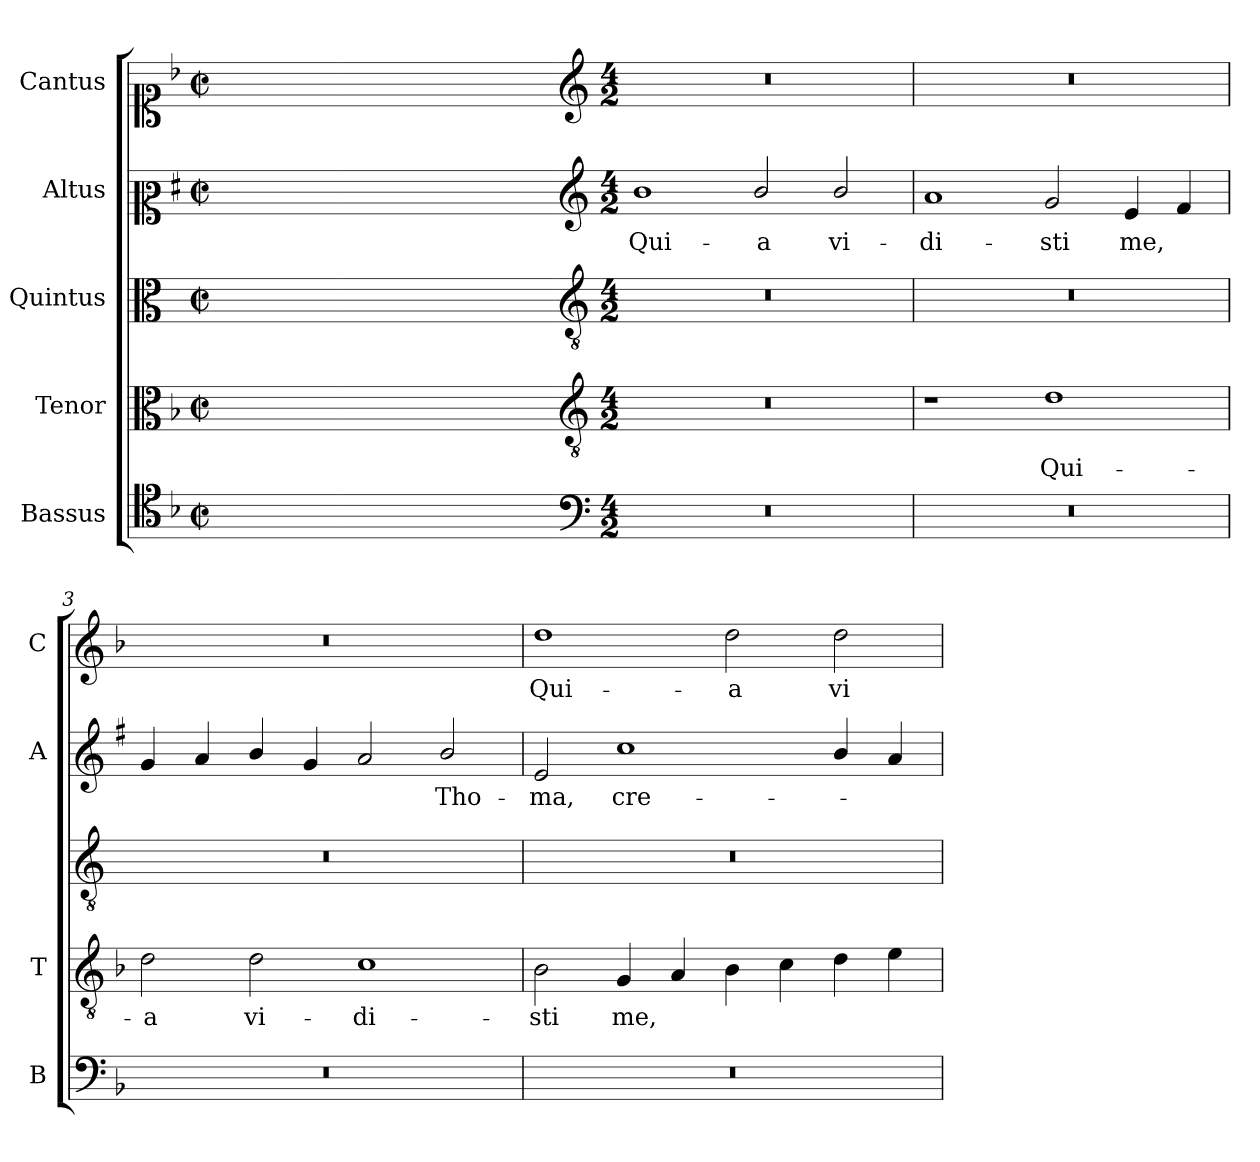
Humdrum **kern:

**kern	**kern	**text	**kern	**kern	**text	**kern	**text
*part5	*part4	*part4	*part3	*part2	*part2	*part1	*part1
*staff5	*staff4	*staff4	*staff3	*staff2	*staff2	*staff1	*staff1
*I"Bassus	*I"Tenor	*	*I"Quintus	*I"Altus	*	*I"Cantus	*
*I'B	*I'T	*	*	*I'A	*	*I'C	*
*clefC4	*clefC3	*	*clefC3	*clefC2	*	*clefC1	*
*	*	*	*ITrd4c7	*ITrd1c2	*	*	*
*k[b-]	*k[b-]	*	*k[b-]	*k[b-]	*	*k[b-]	*
*F:	*F:	*	*F:	*F:	*	*F:	*
*M2/2	*M2/2	*	*M2/2	*M2/2	*	*M2/2	*
*met(c|)	*met(c|)	*	*met(c|)	*met(c|)	*	*met(c|)	*
=	=	=	=	=	=	=	=
1ryy	1ryy	.	1ryy	1ryy	.	1ryy	.
=1X-	=1X-	=1X-	=1X-	=1X-	=1X-	=1X-	=1X-
4ryy	4ryy	.	4ryy	4ryy	.	4ryy	.
4ryy	4ryy	.	4ryy	4ryy	.	4ryy	.
4ryy	4ryy	.	4ryy	4ryy	.	4ryy	.
4ryy	4ryy	.	4ryy	4ryy	.	4ryy	.
=1-	=1-	=1-	=1-	=1-	=1-	=1-	=1-
*clefF4	*clefGv2	*	*clefGv2	*clefG2	*	*clefG2	*
*M4/2	*M4/2	*	*M4/2	*M4/2	*	*M4/2	*
!	!	!	!	!	!LO:LY:b	!	!
0r	0r	.	0r	1a	Qui-	0r	.
!	!	!	!	!	!LO:LY:b	!	!
.	.	.	.	2a/	-a	.	.
!	!	!	!	!	!LO:LY:b	!	!
.	.	.	.	2a/	vi-	.	.
=2	=2	=2	=2	=2	=2	=2	=2
!	!	!	!	!	!LO:LY:b	!	!
0r	1r	.	0r	1g	-di-	0r	.
!	!	!LO:LY:b	!	!	!LO:LY:b	!	!
.	1d	Qui-	.	2f/	-sti	.	.
!	!	!	!	!	!LO:LY:b	!	!
.	.	.	.	4d/	me,	.	.
.	.	.	.	4e/	.	.	.
=3	=3	=3	=3	=3	=3	=3	=3
!	!	!LO:LY:b	!	!	!	!	!
0r	2d\	-a	0r	4f/	.	0r	.
.	.	.	.	4g/	.	.	.
!	!	!LO:LY:b	!	!	!	!	!
.	2d\	vi-	.	4a/	.	.	.
.	.	.	.	4f/	.	.	.
!	!	!LO:LY:b	!	!	!	!	!
.	1c	-di-	.	2g/	.	.	.
!	!	!	!	!	!LO:LY:b	!	!
.	.	.	.	2a/	Tho-	.	.
=4	=4	=4	=4	=4	=4	=4	=4
!	!	!LO:LY:b	!	!	!LO:LY:b	!	!LO:LY:b
0r	2B-\	-sti	0r	2d/	-ma,	1dd	Qui-
!	!	!LO:LY:b	!	!	!LO:LY:b	!	!
.	4G/	me,	.	1b-	cre-	.	.
.	4A/	.	.	.	.	.	.
!	!	!	!	!	!	!	!LO:LY:b
.	4B-\	.	.	.	.	2dd\	-a
.	4c\	.	.	.	.	.	.
!	!	!	!	!	!	!	!LO:LY:b
.	4d\	.	.	4a/	.	2dd\	vi-
.	4e\	.	.	4g/	.	.	.
=	=	=	=	=	=	=	=
*-	*-	*-	*-	*-	*-	*-	*-
